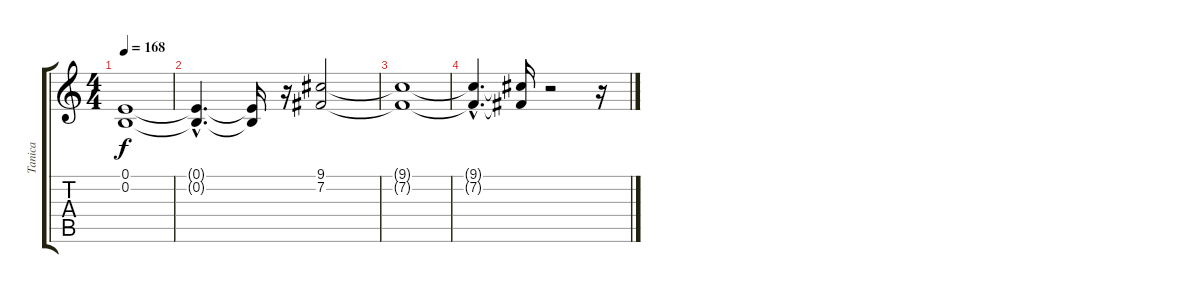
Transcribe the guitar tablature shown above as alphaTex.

\track ("Tanica" "Tanica") {instrument synthstrings1}
\staff {score tabs}
\tuning (E4 B3 G3 D3 A2 E2) {hide}
\ts (4 4)
\tempo 168
\clef g2
\ks c
(0.1{t} 0.2{t}).1{dy f} |
(0.1{hac t} 0.2{hac t}).4{d} (0.1{t} 0.2{t}).16 r.16 (9.1 7.2).2 |
(9.1{t} 7.2{t}).1 |
(9.1{hac t} 7.2{hac t}).4{d} (9.1{t} 7.2{t}).16 r.2 r.16
